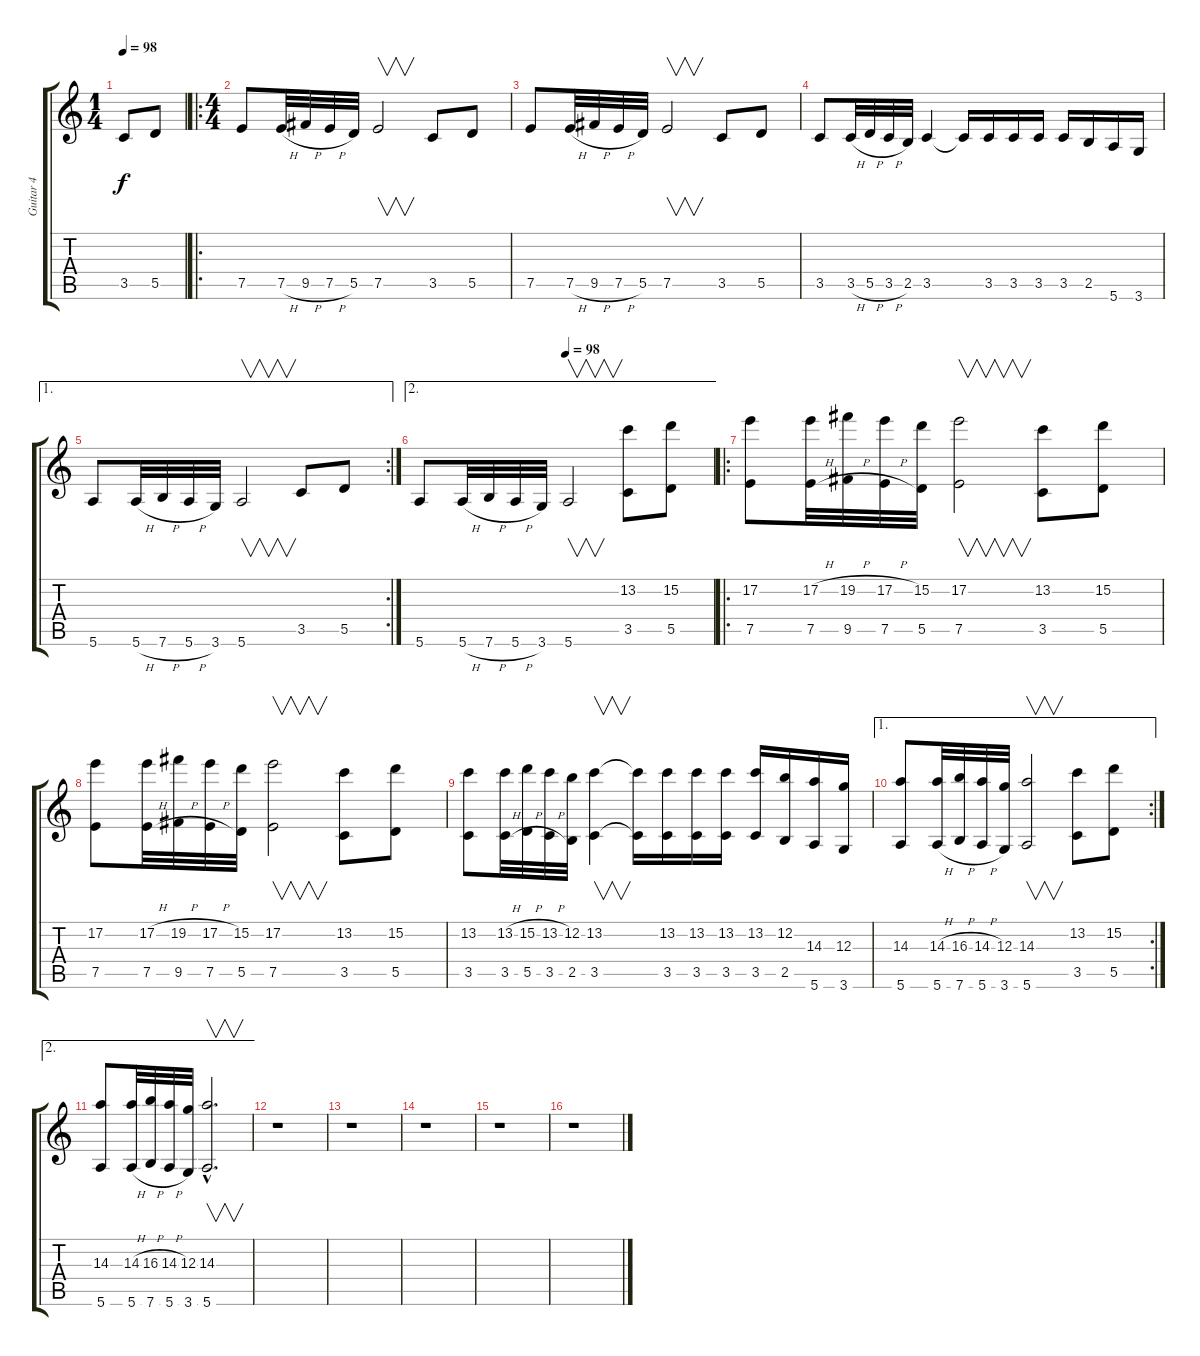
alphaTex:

\track ("Guitar 4" "Guitar 4") {instrument distortionguitar}
\staff {score tabs}
\tuning (E4 B3 G3 D3 A2 E2) {hide}
\ts (1 4)
\tempo 98
\tempo 70
\tempo 98
\clef g2
\ks c
3.5.8{dy f volume 14 instrument distortionguitar} 5.5.8 |
\ro
\ts (4 4)
7.5.8 7.5{h}.32 9.5{h}.32 7.5{h}.32 5.5.32 7.5.2{v} 3.5.8 5.5.8 |
7.5.8 7.5{h}.32 9.5{h}.32 7.5{h}.32 5.5.32 7.5.2{v} 3.5.8 5.5.8 |
3.5.8 3.5{h}.32 5.5{h}.32 3.5{h}.32 2.5.32 3.5.4 3.5{t}.16 3.5.16 3.5.16 3.5.16 3.5.16 2.5.16 5.6.16 3.6.16 |
\ae 1
\rc 2
5.6.8 5.6{h}.32 7.6{h}.32 5.6{h}.32 3.6.32 5.6.2{v} 3.5.8 5.5.8 |
\ae 2
\tempo (98 0.5)
5.6.8 5.6{h}.32 7.6{h}.32 5.6{h}.32 3.6.32 5.6.2{v} (13.2 3.5).8 (15.2 5.5).8 |
\ro
(17.2 7.5).8 (17.2{h} 7.5{h}).32 (19.2{h} 9.5{h}).32 (17.2{h} 7.5{h}).32 (15.2 5.5).32 (17.2 7.5).2{v} (13.2 3.5).8 (15.2 5.5).8 |
(17.2 7.5).8 (17.2{h} 7.5{h}).32 (19.2{h} 9.5{h}).32 (17.2{h} 7.5{h}).32 (15.2 5.5).32 (17.2 7.5).2{v} (13.2 3.5).8 (15.2 5.5).8 |
(13.2 3.5).8 (13.2{h} 3.5{h}).32 (15.2{h} 5.5{h}).32 (13.2{h} 3.5{h}).32 (12.2 2.5).32 (13.2 3.5).4{v} (13.2{t} 3.5{t}).16 (13.2 3.5).16 (13.2 3.5).16 (13.2 3.5).16 (13.2 3.5).16 (12.2 2.5).16 (14.3 5.6).16 (12.3 3.6).16 |
\ae 1
\rc 2
(14.3 5.6).8 (14.3{h} 5.6{h}).32 (16.3{h} 7.6{h}).32 (14.3{h} 5.6{h}).32 (12.3 3.6).32 (14.3 5.6).2{v} (13.2 3.5).8 (15.2 5.5).8 |
\ae 2
(14.3 5.6).8 (14.3{h} 5.6{h}).32 (16.3{h} 7.6{h}).32 (14.3{h} 5.6{h}).32 (12.3 3.6).32 (14.3{hac} 5.6{hac}).2{v d} |
r.1 |
r.1 |
r.1 |
r.1 |
r.1
